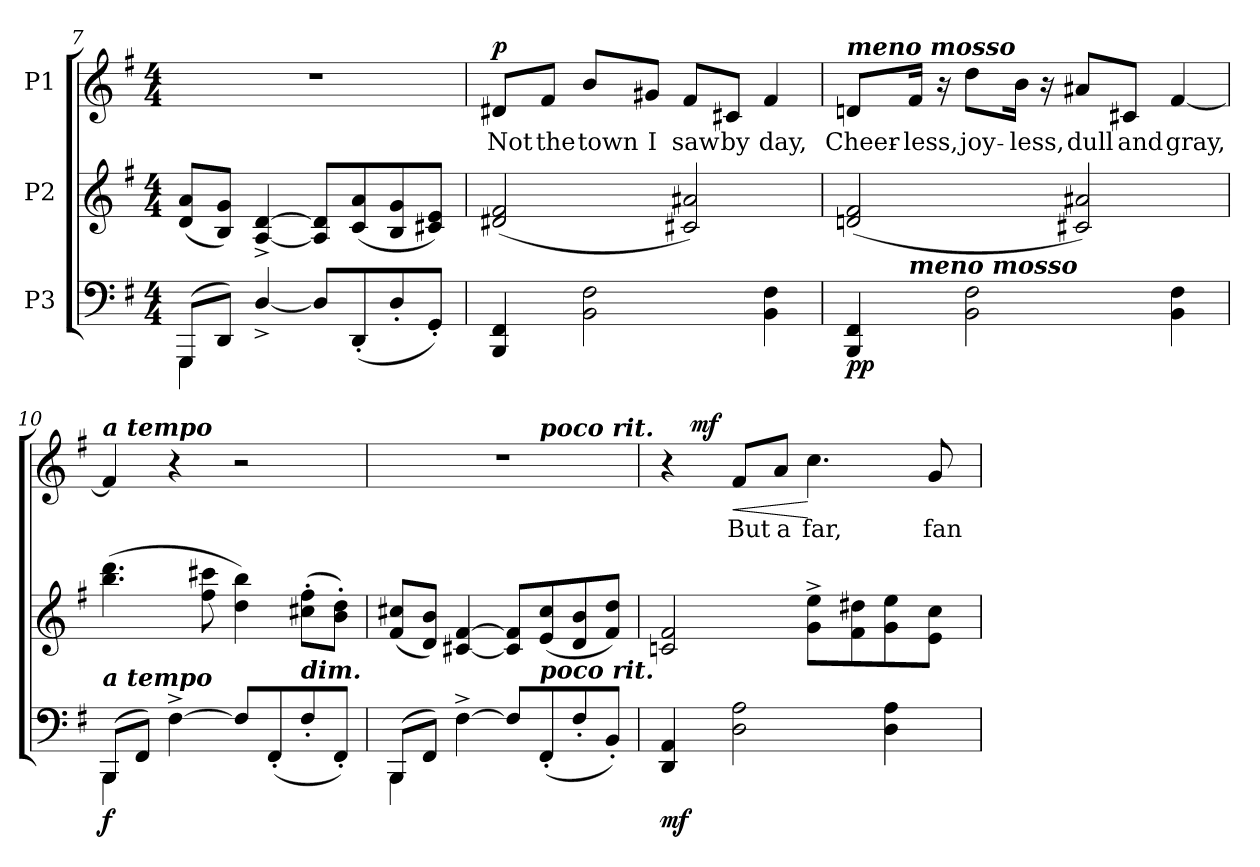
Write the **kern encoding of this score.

**kern	**dynam	**kern	**kern	**text	**dynam
*part3	*part3	*part2	*part1	*part1	*part1
*staff3	*staff3	*staff2	*staff1	*staff1	*staff1
*I"P3	*	*I"P2	*I"P1	*	*
!!LO:LB:g=z
*clefF4	*	*clefG2	*clefG2	*	*
*k[f#]	*	*k[f#]	*k[f#]	*	*
*G:	*	*G:	*G:	*	*
*M4/4	*	*M4/4	*M4/4	*	*
=7	=7	=7	=7	=7	=7
*^	*	*	*	*	*
(8GGGi/L	4GGGi\	.	(8di/ 8aiL	1r	.	.
8DDi/J)	.	.	8Bi/ 8giJ)	.	.	.
[4D^i/	4ryy	.	[4Ai/^ [4di^	.	.	.
8Di/L]	2ryy	.	8Ai/] 8di]L	.	.	.
(8DD'i/	.	.	(8ci/ 8ai	.	.	.
8D'i/	.	.	8Bi/ 8gi	.	.	.
8GG'i/J)	.	.	8c#Xi/ 8eiJ)	.	.	.
*v	*v	*	*	*	*	*
=8	=8	=8	=8	=8	=8
!	!	!	!	!LO:LY:b:color=#000000	!
4BBBi/ 4FF#i	.	(2d#Xi/ 2f#i	8d#Xi/L	Not	p
!	!	!	!	!LO:LY:b:color=#000000	!
.	.	.	8f#i/J	the	.
!	!	!	!	!LO:LY:b:color=#000000	!
2BBi\ 2F#i	.	.	8bi/L	town	.
!	!	!	!	!LO:LY:b:color=#000000	!
.	.	.	8g#Xi/J	I	.
!	!	!	!	!LO:LY:b:color=#000000	!
.	.	2c#Xi/ 2a#Xi)	8f#i/L	saw	.
!	!	!	!	!LO:LY:b:color=#000000	!
.	.	.	8c#Xi/J	by	.
!	!	!	!	!LO:LY:b:color=#000000	!
4BBi\ 4F#i	.	.	4f#i/	day,	.
=9	=9	=9	=9	=9	=9
!	!	!	!LO:TX:a:Bi:t=meno mosso	!	!
!	!	!	!	!LO:LY:b:color=#000000	!
*^	*	*	*	*	*
4BBBi/ 4FF#i	8ryy	pp	(2dni/ 2f#i	8dni/L	Cheer-	.
!	!LO:TX:a:Bi:t=meno mosso	!	!	!	!	!
!	!	!	!	!	!LO:LY:b:color=#000000	!
.	2..ryy	.	.	16f#i/Jk	-less,	.
.	.	.	.	16r	.	.
!	!	!	!	!	!LO:LY:b:color=#000000	!
2BBi\ 2F#i	.	.	.	8ddi\L	joy-	.
!	!	!	!	!	!LO:LY:b:color=#000000	!
.	.	.	.	16bi\Jk	-less,	.
.	.	.	.	16r	.	.
!	!	!	!	!	!LO:LY:b:color=#000000	!
.	.	.	2c#Xi/ 2a#Xi)	8a#Xi/L	dull	.
!	!	!	!	!	!LO:LY:b:color=#000000	!
.	.	.	.	8c#Xi/J	and	.
!	!	!	!	!	!LO:LY:b:color=#000000	!
4BBi\ 4F#i	.	.	.	[4f#i/	gray,	.
!!LO:PB:g=z
=10	=10	=10	=10	=10	=10	=10
!	!	!	!	!LO:TX:a:Bi:t=a tempo	!	!
!LO:TX:a:Bi:t=a tempo	!	!	!	!	!	!
(8BBBi/L	4BBBi\	f	(4.bbi\ 4.dddi	4f#i/]	.	.
8FF#i/J)	.	.	.	.	.	.
[4F#^i\	4ryy	.	.	4r	.	.
.	.	.	8ff#i\ 8ccc#Xi	.	.	.
8F#i/L]	2ryy	.	4ddi\ 4bbi)	2r	.	.
(8FF#'i/	.	.	.	.	.	.
!LO:TX:a:Bi:t=dim.	!	!	!	!	!	!
8F#'i/	.	.	(8cc#Xi\' 8ff#i'L	.	.	.
8FF#'i/J)	.	.	8bi\' 8ddi'J)	.	.	.
=11	=11	=11	=11	=11	=11	=11
*	*	*	*	*^	*	*
(8BBBi/L	4BBBi\	.	(8f#i/ 8cc#XiL	1r	2ryy	.	.
8FF#i/J)	.	.	8di/ 8biJ)	.	.	.	.
[4F#^i\	4ryy	.	[4c#Xi/ [4f#i	.	.	.	.
8F#i/L]	2ryy	.	8c#i/] 8f#i]L	.	8ryy	.	.
!	!	!	!	!	!LO:TX:a:Bi:t=poco rit.	!	!
!LO:TX:a:Bi:t=poco rit.	!	!	!	!	!	!	!
(8FF#'i/	.	.	(8ei/ 8cc#i	.	4.ryy	.	.
8F#'i/	.	.	8di/ 8bi	.	.	.	.
8BB'i/J)	.	.	8f#i/ 8ddiJ)	.	.	.	.
*v	*v	*	*	*	*	*	*
=12	=12	=12	=12	=12	=12	=12
4DDi/ 4AAi	mf	2cni/ 2f#i	4r	16ryy	.	.
.	.	.	.	128ryy	.	.
.	.	.	.	512ryy	.	.
.	.	.	.	2ryy	.	mf
!	!	!	!	!	!LO:LY:b:color=#000000	!LO:HP:b
2Di\ 2Ai	.	.	8f#i/L	.	But	<
!	!	!	!	!	!LO:LY:b:color=#000000	!
.	.	.	8ai/J	.	a	.
!	!	!	!	!	!LO:LY:b:color=#000000	!
.	.	8gi\^ 8eei^L	4.cci\	.	far,	[
.	.	.	.	4ryy	.	.
.	.	8f#i\ 8dd#Xi	.	.	.	.
4Di\ 4Ai	.	8gi\ 8eei	.	.	.	.
.	.	.	.	8ryy	.	.
!	!	!	!	!	!LO:LY:b:color=#000000	!
.	.	8ei\ 8cciJ	8gi/	.	fan-	.
.	.	.	.	32ryy	.	.
.	.	.	.	64ryy	.	.
.	.	.	.	256.ryy	.	.
*	*	*	*v	*v	*	*
=	=	=	=	=	=
*-	*-	*-	*-	*-	*-
